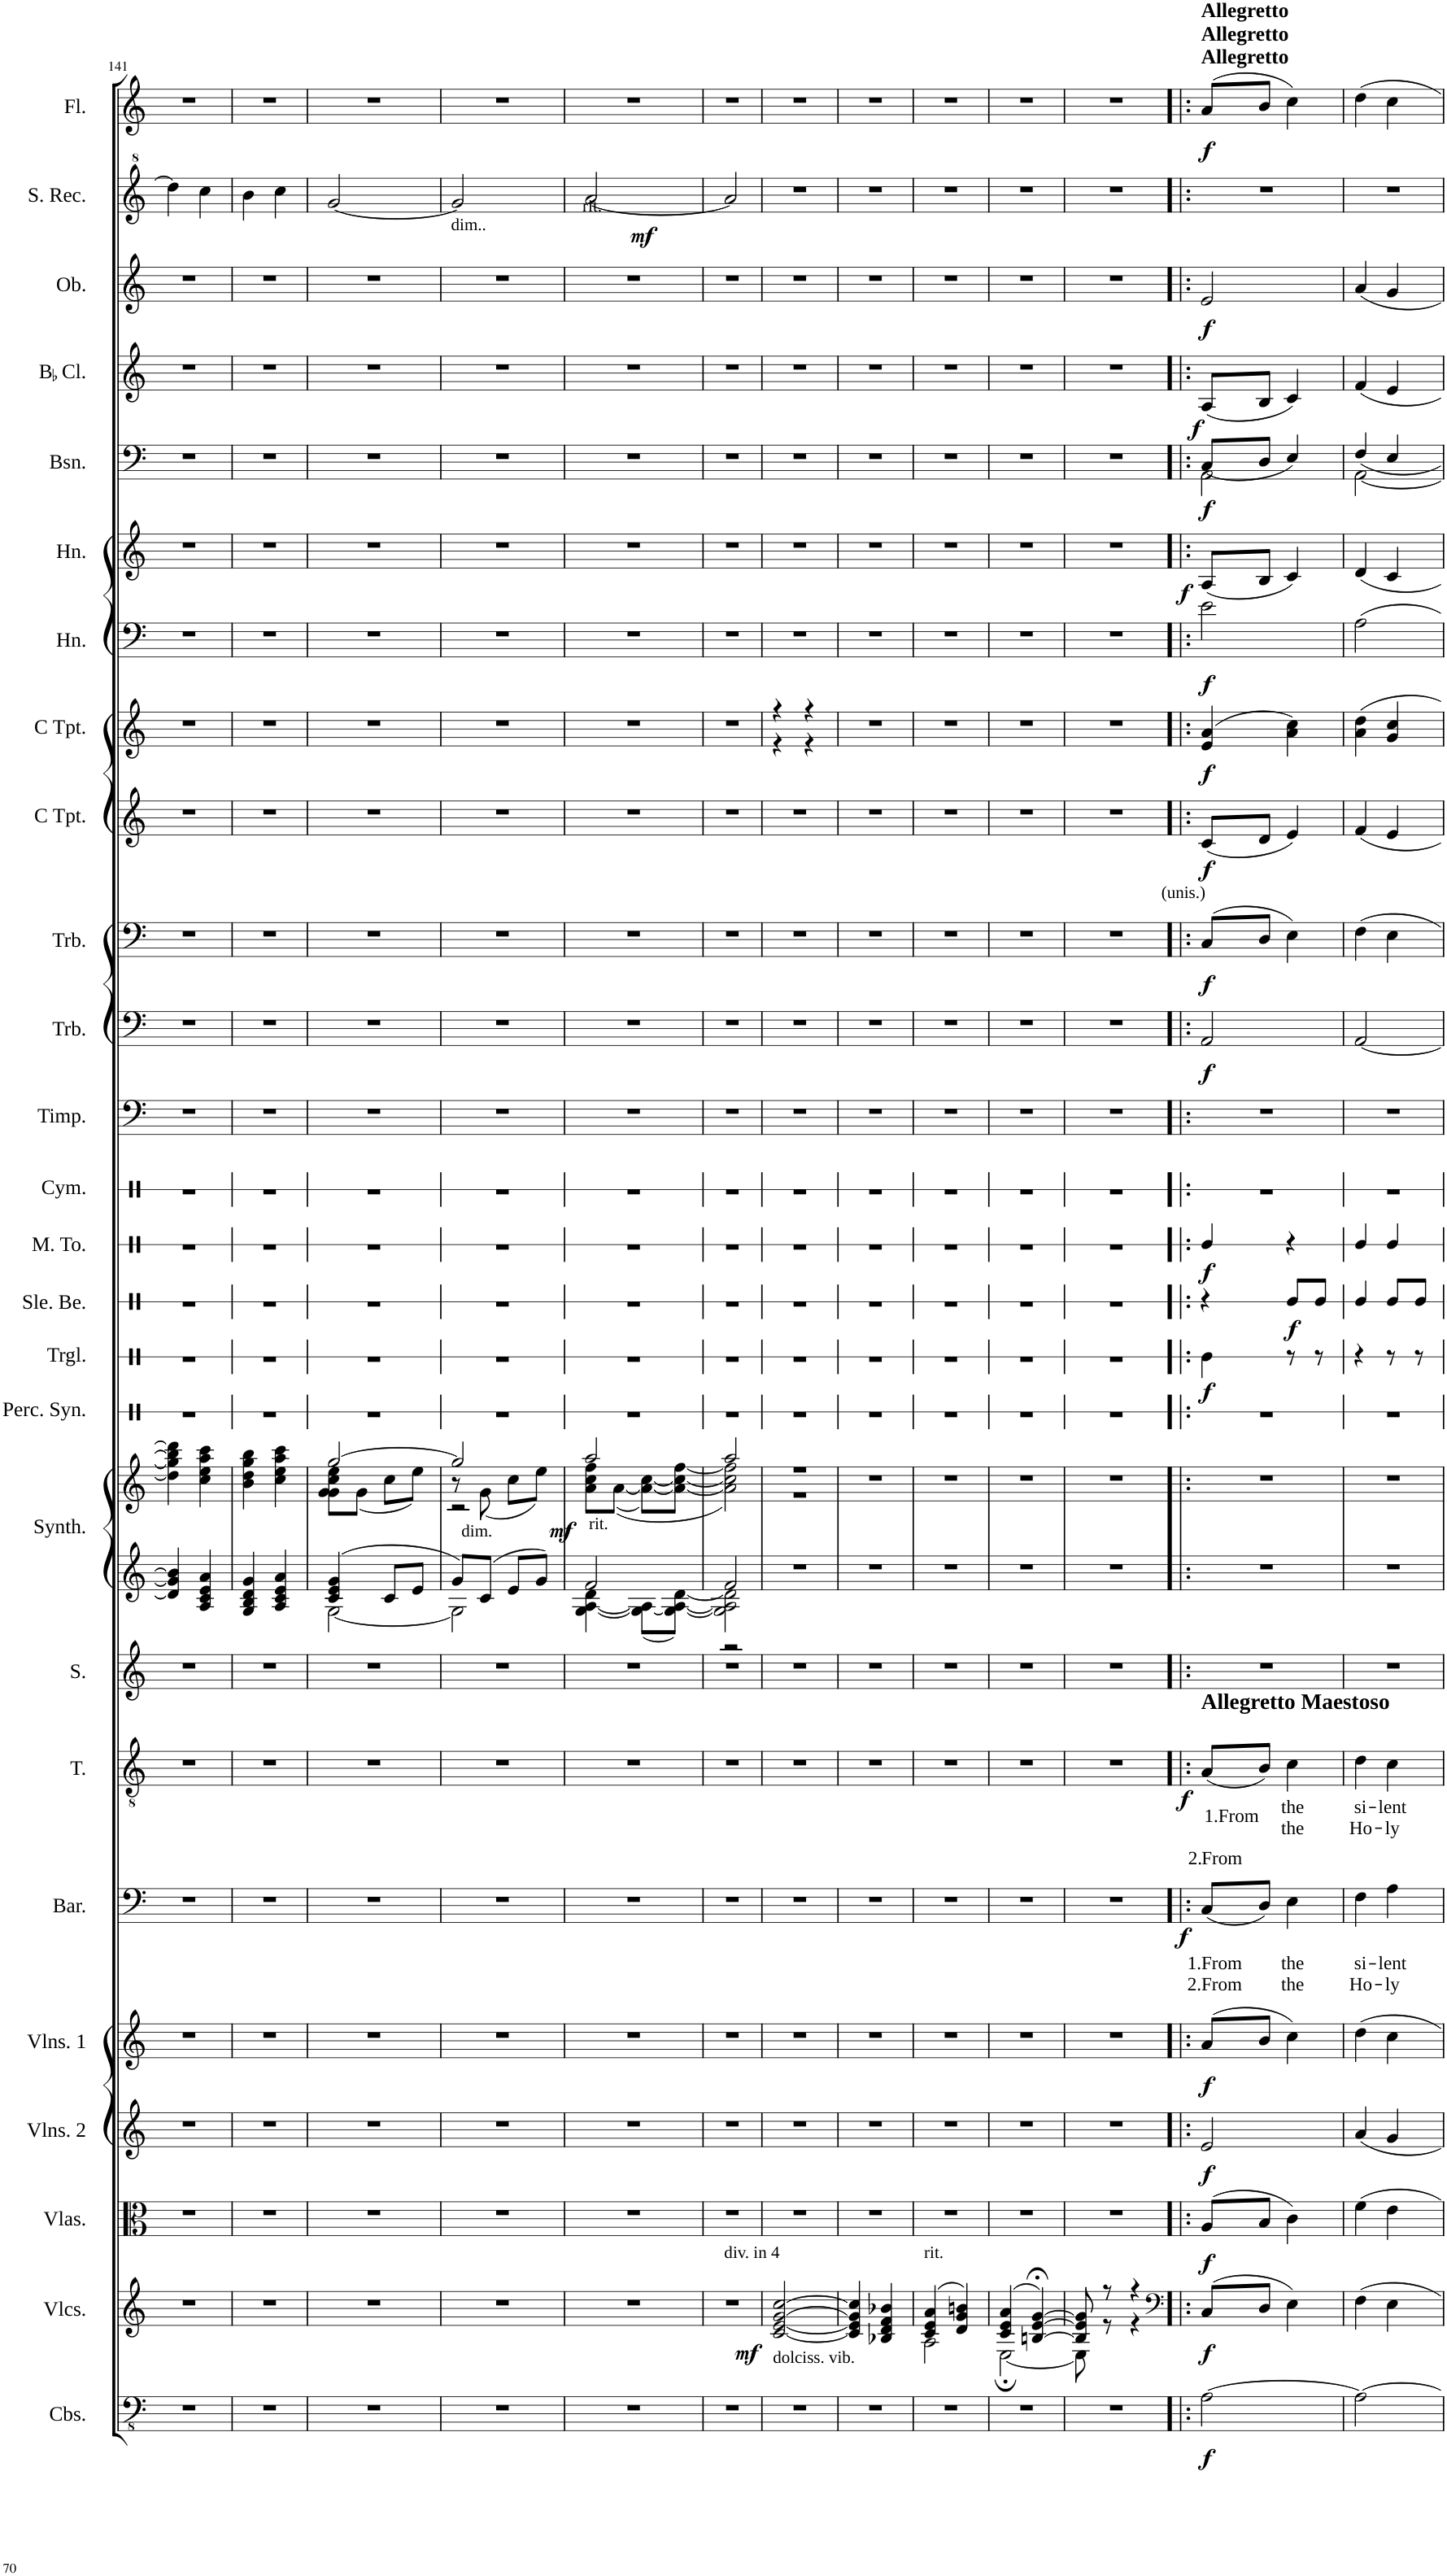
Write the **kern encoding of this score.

**kern	**dynam	**kern	**dynam	**kern	**dynam	**kern	**dynam	**kern	**dynam	**kern	**text	**text	**dynam	**kern	**text	**text	**dynam	**kern	**kern	**kern	**dynam	**kern	**kern	**dynam	**kern	**dynam	**kern	**dynam	**kern	**kern	**kern	**dynam	**kern	**dynam	**kern	**dynam	**kern	**dynam	**kern	**dynam	**kern	**dynam	**kern	**dynam	**kern	**dynam	**kern	**dynam	**kern	**dynam	**kern	**dynam
*part26	*part26	*part25	*part25	*part24	*part24	*part23	*part23	*part22	*part22	*part21	*part21	*part21	*part21	*part20	*part20	*part20	*part20	*part19	*part18	*part18	*part18	*part17	*part16	*part16	*part15	*part15	*part14	*part14	*part13	*part12	*part11	*part11	*part10	*part10	*part9	*part9	*part8	*part8	*part7	*part7	*part6	*part6	*part5	*part5	*part4	*part4	*part3	*part3	*part2	*part2	*part1	*part1
*staff27	*staff27	*staff26	*staff26	*staff25	*staff25	*staff24	*staff24	*staff23	*staff23	*staff22	*staff22	*staff22	*staff22	*staff21	*staff21	*staff21	*staff21	*staff20	*staff19	*staff18	*staff18/19	*staff17	*staff16	*staff16	*staff15	*staff15	*staff14	*staff14	*staff13	*staff12	*staff11	*staff11	*staff10	*staff10	*staff9	*staff9	*staff8	*staff8	*staff7	*staff7	*staff6	*staff6	*staff5	*staff5	*staff4	*staff4	*staff3	*staff3	*staff2	*staff2	*staff1	*staff1
*I"Contrabasses	*	*I"Violoncellos	*	*I"Violas	*	*I"Violins 2	*	*I"Violins 1	*	*I"Baritone	*	*	*	*I"Tenor	*	*	*	*I"Soprano	*I"Keyboard Synthesizer	*	*	*I"Percussion Synthesizer	*I"Triangle	*	*I"Sleigh Bells	*	*I"Mid Tom	*	*I"Cymbal	*I"Timpani	*I"Trombone	*	*I"Trombone	*	*I"C Trumpet	*	*I"C Trumpet	*	*I"Horn	*	*I"Horn	*	*I"Bassoon	*	*I"BaccidentalFlat Clarinet	*	*I"Oboe	*	*I"Soprano Recorder	*	*I"Flute	*
*I'Cbs.	*	*I'Vlcs.	*	*I'Vlas.	*	*I'Vlns. 2	*	*I'Vlns. 1	*	*I'Bar.	*	*	*	*I'T.	*	*	*	*I'S.	*I'Synth.	*	*	*I'Perc. Syn.	*I'Trgl.	*	*I'Sle. Be.	*	*I'M. To.	*	*I'Cym.	*I'Timp.	*I'Trb.	*	*I'Trb.	*	*I'C Tpt.	*	*I'C Tpt.	*	*I'Hn.	*	*I'Hn.	*	*I'Bsn.	*	*I'BaccidentalFlat Cl.	*	*I'Ob.	*	*I'S. Rec.	*	*I'Fl.	*
!!LO:PB:g=z
*clefFv4	*	*clefG2	*	*clefC3	*	*clefG2	*	*clefG2	*	*clefF4	*	*	*	*clefGv2	*	*	*	*clefG2	*clefG2	*clefG2	*	*clefX	*clefX	*	*clefX	*	*clefX	*	*clefX	*clefF4	*clefF4	*	*clefF4	*	*clefG2	*	*clefG2	*	*clefF4	*	*clefG2	*	*clefF4	*	*clefG2	*	*clefG2	*	*clefG^2	*	*clefG2	*
*	*	*	*	*	*	*	*	*	*	*	*	*	*	*	*	*	*	*	*	*	*	*	*	*	*	*	*	*	*	*	*	*	*	*	*	*	*	*	*ITrd4c7	*	*ITrd4c7	*	*	*	*ITrd1c2	*	*	*	*	*	*	*
*k[]	*	*k[]	*	*k[]	*	*k[]	*	*k[]	*	*k[]	*	*	*	*k[]	*	*	*	*k[]	*k[]	*k[]	*	*k[]	*k[]	*	*k[]	*	*k[]	*	*k[]	*k[]	*k[]	*	*k[]	*	*k[]	*	*k[]	*	*k[]	*	*k[]	*	*k[]	*	*k[]	*	*k[]	*	*k[]	*	*k[]	*
*M2/4	*	*M2/4	*	*M2/4	*	*M2/4	*	*M2/4	*	*M2/4	*	*	*	*M2/4	*	*	*	*M2/4	*M2/4	*M2/4	*	*M2/4	*M2/4	*	*M2/4	*	*M2/4	*	*M2/4	*M2/4	*M2/4	*	*M2/4	*	*M2/4	*	*M2/4	*	*M2/4	*	*M2/4	*	*M2/4	*	*M2/4	*	*M2/4	*	*M2/4	*	*M2/4	*
=141	=141	=141	=141	=141	=141	=141	=141	=141	=141	=141	=141	=141	=141	=141	=141	=141	=141	=141	=141	=141	=141	=141	=141	=141	=141	=141	=141	=141	=141	=141	=141	=141	=141	=141	=141	=141	=141	=141	=141	=141	=141	=141	=141	=141	=141	=141	=141	=141	=141	=141	=141	=141
2r	.	2r	.	2r	.	2r	.	2r	.	2r	.	.	.	2r	.	.	.	2r	4d/] 4g/] 4b/]	4dd\] 4gg\] 4bb\] 4ddd\]	.	2r	2r	.	2r	.	2r	.	2r	2r	2r	.	2r	.	2r	.	2r	.	2r	.	2r	.	2r	.	2r	.	2r	.	4ddd\]	.	2r	.
.	.	.	.	.	.	.	.	.	.	.	.	.	.	.	.	.	.	.	4A/ 4c/ 4e/ 4a/	4cc\ 4ee\ 4aa\ 4ccc\	.	.	.	.	.	.	.	.	.	.	.	.	.	.	.	.	.	.	.	.	.	.	.	.	.	.	.	.	4ccc\	.	.	.
=142	=142	=142	=142	=142	=142	=142	=142	=142	=142	=142	=142	=142	=142	=142	=142	=142	=142	=142	=142	=142	=142	=142	=142	=142	=142	=142	=142	=142	=142	=142	=142	=142	=142	=142	=142	=142	=142	=142	=142	=142	=142	=142	=142	=142	=142	=142	=142	=142	=142	=142	=142	=142
2r	.	2r	.	2r	.	2r	.	2r	.	2r	.	.	.	2r	.	.	.	2r	4G/ 4B/ 4d/ 4g/	4b\ 4dd\ 4gg\ 4bb\	.	2r	2r	.	2r	.	2r	.	2r	2r	2r	.	2r	.	2r	.	2r	.	2r	.	2r	.	2r	.	2r	.	2r	.	4bb\	.	2r	.
.	.	.	.	.	.	.	.	.	.	.	.	.	.	.	.	.	.	.	4A/ 4c/ 4e/ 4a/	4cc\ 4ee\ 4aa\ 4ccc\	.	.	.	.	.	.	.	.	.	.	.	.	.	.	.	.	.	.	.	.	.	.	.	.	.	.	.	.	4ccc\	.	.	.
=143	=143	=143	=143	=143	=143	=143	=143	=143	=143	=143	=143	=143	=143	=143	=143	=143	=143	=143	=143	=143	=143	=143	=143	=143	=143	=143	=143	=143	=143	=143	=143	=143	=143	=143	=143	=143	=143	=143	=143	=143	=143	=143	=143	=143	=143	=143	=143	=143	=143	=143	=143	=143
*	*	*	*	*	*	*	*	*	*	*	*	*	*	*	*	*	*	*	*^	*^	*	*	*	*	*	*	*	*	*	*	*	*	*	*	*	*	*	*	*	*	*	*	*	*	*	*	*	*	*	*	*	*
2r	.	2r	.	2r	.	2r	.	2r	.	2r	.	.	.	2r	.	.	.	2r	4c/ 4e/ 4g/	[2G\	[2gg/	8g\ 8g\ 8cc\ 8ee\L	.	2r	2r	.	2r	.	2r	.	2r	2r	2r	.	2r	.	2r	.	2r	.	2r	.	2r	.	2r	.	2r	.	2r	.	[2gg/	.	2r	.
.	.	.	.	.	.	.	.	.	.	.	.	.	.	.	.	.	.	.	.	.	.	(8g\J	.	.	.	.	.	.	.	.	.	.	.	.	.	.	.	.	.	.	.	.	.	.	.	.	.	.	.	.	.	.	.	.
.	.	.	.	.	.	.	.	.	.	.	.	.	.	.	.	.	.	.	8c/L	.	.	8cc\L	.	.	.	.	.	.	.	.	.	.	.	.	.	.	.	.	.	.	.	.	.	.	.	.	.	.	.	.	.	.	.	.
.	.	.	.	.	.	.	.	.	.	.	.	.	.	.	.	.	.	.	8e/J	.	.	8ee\J)	.	.	.	.	.	.	.	.	.	.	.	.	.	.	.	.	.	.	.	.	.	.	.	.	.	.	.	.	.	.	.	.
=144	=144	=144	=144	=144	=144	=144	=144	=144	=144	=144	=144	=144	=144	=144	=144	=144	=144	=144	=144	=144	=144	=144	=144	=144	=144	=144	=144	=144	=144	=144	=144	=144	=144	=144	=144	=144	=144	=144	=144	=144	=144	=144	=144	=144	=144	=144	=144	=144	=144	=144	=144	=144	=144	=144
*	*	*	*	*	*	*	*	*	*	*	*	*	*	*	*	*	*	*	*	*	*	*^	*	*	*	*	*	*	*	*	*	*	*	*	*	*	*	*	*	*	*	*	*	*	*	*	*	*	*	*	*	*	*	*
!	!	!	!	!	!	!	!	!	!	!	!	!	!	!	!	!	!	!	!	!	!	!	!	!	!	!	!	!	!	!	!	!	!	!	!	!	!	!	!	!	!	!	!	!	!	!	!	!	!	!	!	!LO:TX:b:t=dim..	!	!	!
2r	.	2r	.	2r	.	2r	.	2r	.	2r	.	.	.	2r	.	.	.	2r	8g/L	2G\]	2gg/]	8r	2r	.	2r	2r	.	2r	.	2r	.	2r	2r	2r	.	2r	.	2r	.	2r	.	2r	.	2r	.	2r	.	2r	.	2r	.	2gg/]	.	2r	.
!	!	!	!	!	!	!	!	!	!	!	!	!	!	!	!	!	!	!	!	!	!	!LO:TX:b:t=dim.	!	!	!	!	!	!	!	!	!	!	!	!	!	!	!	!	!	!	!	!	!	!	!	!	!	!	!	!	!	!	!	!	!
.	.	.	.	.	.	.	.	.	.	.	.	.	.	.	.	.	.	.	8c/J	.	.	(8g\	.	.	.	.	.	.	.	.	.	.	.	.	.	.	.	.	.	.	.	.	.	.	.	.	.	.	.	.	.	.	.	.	.
.	.	.	.	.	.	.	.	.	.	.	.	.	.	.	.	.	.	.	8e/L	.	.	8cc\L	.	.	.	.	.	.	.	.	.	.	.	.	.	.	.	.	.	.	.	.	.	.	.	.	.	.	.	.	.	.	.	.	.
.	.	.	.	.	.	.	.	.	.	.	.	.	.	.	.	.	.	.	8g/J	.	.	8ee\J)	.	.	.	.	.	.	.	.	.	.	.	.	.	.	.	.	.	.	.	.	.	.	.	.	.	.	.	.	.	.	.	.	.
*	*	*	*	*	*	*	*	*	*	*	*	*	*	*	*	*	*	*	*	*	*	*v	*v	*	*	*	*	*	*	*	*	*	*	*	*	*	*	*	*	*	*	*	*	*	*	*	*	*	*	*	*	*	*	*	*
=145	=145	=145	=145	=145	=145	=145	=145	=145	=145	=145	=145	=145	=145	=145	=145	=145	=145	=145	=145	=145	=145	=145	=145	=145	=145	=145	=145	=145	=145	=145	=145	=145	=145	=145	=145	=145	=145	=145	=145	=145	=145	=145	=145	=145	=145	=145	=145	=145	=145	=145	=145	=145	=145	=145
!	!	!	!	!	!	!	!	!	!	!	!	!	!	!	!	!	!	!	!	!	!	!	!	!	!	!	!	!	!	!	!	!	!	!	!	!	!	!	!	!	!	!	!	!	!	!	!	!	!	!	!LO:TX:a:t=rit.	!	!	!
!	!	!	!	!	!	!	!	!	!	!	!	!	!	!	!	!	!	!	!	!	!LO:TX:b:t=rit.	!	!	!	!	!	!	!	!	!	!	!	!	!	!	!	!	!	!	!	!	!	!	!	!	!	!	!	!	!	!	!	!	!
!	!	!	!	!	!	!	!	!	!	!	!	!	!	!	!	!	!	!	!	!	!	!	!LO:DY:b	!	!	!	!	!	!	!	!	!	!	!	!	!	!	!	!	!	!	!	!	!	!	!	!	!	!	!	!	!	!	!
2r	.	2r	.	2r	.	2r	.	2r	.	2r	.	.	.	2r	.	.	.	2r	2f/	[4G\ [4A\ 4d\	2aa/	8a\ 8cc\ 8ff\L	mf	2r	2r	.	2r	.	2r	.	2r	2r	2r	.	2r	.	2r	.	2r	.	2r	.	2r	.	2r	.	2r	.	2r	.	[2aa/	.	2r	.
.	.	.	.	.	.	.	.	.	.	.	.	.	.	.	.	.	.	.	.	.	.	(([8a\J	.	.	.	.	.	.	.	.	.	.	.	.	.	.	.	.	.	.	.	.	.	.	.	.	.	.	.	.	.	.	.	.
.	.	.	.	.	.	.	.	.	.	.	.	.	.	.	.	.	.	.	.	8G\_ 8A\]L	.	8a\_ [8cc\L)	.	.	.	.	.	.	.	.	.	.	.	.	.	.	.	.	.	.	.	.	.	.	.	.	.	.	.	.	.	.	.	.
.	.	.	.	.	.	.	.	.	.	.	.	.	.	.	.	.	.	.	.	8G\_ [8A\ [8d\J	.	8a\_ 8cc\_ [8ff\J	.	.	.	.	.	.	.	.	.	.	.	.	.	.	.	.	.	.	.	.	.	.	.	.	.	.	.	.	.	.	.	.
=146	=146	=146	=146	=146	=146	=146	=146	=146	=146	=146	=146	=146	=146	=146	=146	=146	=146	=146	=146	=146	=146	=146	=146	=146	=146	=146	=146	=146	=146	=146	=146	=146	=146	=146	=146	=146	=146	=146	=146	=146	=146	=146	=146	=146	=146	=146	=146	=146	=146	=146	=146	=146	=146	=146
*	*	*	*	*	*	*	*	*	*	*	*	*	*	*	*	*	*	*	*	*^	*	*	*	*	*	*	*	*	*	*	*	*	*	*	*	*	*	*	*	*	*	*	*	*	*	*	*	*	*	*	*	*	*	*
!	!	!LO:TX:a:t=div. in 4	!	!	!	!	!	!	!	!	!	!	!	!	!	!	!	!	!	!	!	!	!	!	!	!	!	!	!	!	!	!	!	!	!	!	!	!	!	!	!	!	!	!	!	!	!	!	!	!	!	!	!	!	!
!	!	!	!	!	!	!	!	!	!	!	!	!	!	!	!	!	!	!	!	!	!	!	!	!	!	!	!	!	!	!	!	!	!	!	!	!	!	!	!	!	!	!	!	!	!	!	!	!	!	!	!	!	!LO:DY:b	!	!
2r	.	2r	.	2r	.	2r	.	2r	.	2r	.	.	.	2r	.	.	.	2r	2f/	2G\] 2A\] 2d\]	2r	2aa/	2a\] 2cc\] 2ff\])	.	2r	2r	.	2r	.	2r	.	2r	2r	2r	.	2r	.	2r	.	2r	.	2r	.	2r	.	2r	.	2r	.	2r	.	2aa/]	mf	2r	.
=147	=147	=147	=147	=147	=147	=147	=147	=147	=147	=147	=147	=147	=147	=147	=147	=147	=147	=147	=147	=147	=147	=147	=147	=147	=147	=147	=147	=147	=147	=147	=147	=147	=147	=147	=147	=147	=147	=147	=147	=147	=147	=147	=147	=147	=147	=147	=147	=147	=147	=147	=147	=147	=147	=147	=147
*	*	*	*	*	*	*	*	*	*	*	*	*	*	*	*	*	*	*	*	*	*	*	*	*	*	*	*	*	*	*	*	*	*	*	*	*	*	*	*	*^	*	*	*	*	*	*	*	*	*	*	*	*	*	*	*
!LO:TX:a:t=dolciss. vib.	!	!	!	!	!	!	!	!	!	!	!	!	!	!	!	!	!	!	!	!	!	!	!	!	!	!	!	!	!	!	!	!	!	!	!	!	!	!	!	!	!	!	!	!	!	!	!	!	!	!	!	!	!	!	!	!
!	!	!	!LO:DY:b	!	!	!	!	!	!	!	!	!	!	!	!	!	!	!	!	!	!	!	!	!	!	!	!	!	!	!	!	!	!	!	!	!	!	!	!	!	!	!	!	!	!	!	!	!	!	!	!	!	!	!	!	!
*	*	*	*	*	*	*	*	*	*	*	*	*	*	*	*	*	*	*	*v	*v	*v	*	*	*	*	*	*	*	*	*	*	*	*	*	*	*	*	*	*	*	*	*	*	*	*	*	*	*	*	*	*	*	*	*	*	*
2r	.	[2c/ [2e/ [2g/ [2cc/	mf	2r	.	2r	.	2r	.	2r	.	.	.	2r	.	.	.	2r	2r	2r	2r	.	2r	2r	.	2r	.	2r	.	2r	2r	2r	.	2r	.	2r	.	4r	4r	.	2r	.	2r	.	2r	.	2r	.	2r	.	2r	.	2r	.
.	.	.	.	.	.	.	.	.	.	.	.	.	.	.	.	.	.	.	.	.	.	.	.	.	.	.	.	.	.	.	.	.	.	.	.	.	.	4r	4r	.	.	.	.	.	.	.	.	.	.	.	.	.	.	.
*	*	*	*	*	*	*	*	*	*	*	*	*	*	*	*	*	*	*	*	*v	*v	*	*	*	*	*	*	*	*	*	*	*	*	*	*	*	*	*v	*v	*	*	*	*	*	*	*	*	*	*	*	*	*	*	*
=148	=148	=148	=148	=148	=148	=148	=148	=148	=148	=148	=148	=148	=148	=148	=148	=148	=148	=148	=148	=148	=148	=148	=148	=148	=148	=148	=148	=148	=148	=148	=148	=148	=148	=148	=148	=148	=148	=148	=148	=148	=148	=148	=148	=148	=148	=148	=148	=148	=148	=148	=148	=148
2r	.	4c/] 4e/] 4g/] 4cc/]	.	2r	.	2r	.	2r	.	2r	.	.	.	2r	.	.	.	2r	2r	2r	.	2r	2r	.	2r	.	2r	.	2r	2r	2r	.	2r	.	2r	.	2r	.	2r	.	2r	.	2r	.	2r	.	2r	.	2r	.	2r	.
.	.	4B-X/ 4d/ 4f/ 4b-X/	.	.	.	.	.	.	.	.	.	.	.	.	.	.	.	.	.	.	.	.	.	.	.	.	.	.	.	.	.	.	.	.	.	.	.	.	.	.	.	.	.	.	.	.	.	.	.	.	.	.
=149	=149	=149	=149	=149	=149	=149	=149	=149	=149	=149	=149	=149	=149	=149	=149	=149	=149	=149	=149	=149	=149	=149	=149	=149	=149	=149	=149	=149	=149	=149	=149	=149	=149	=149	=149	=149	=149	=149	=149	=149	=149	=149	=149	=149	=149	=149	=149	=149	=149	=149	=149	=149
*	*	*^	*	*	*	*	*	*	*	*	*	*	*	*	*	*	*	*	*	*	*	*	*	*	*	*	*	*	*	*	*	*	*	*	*	*	*	*	*	*	*	*	*	*	*	*	*	*	*	*	*	*
!	!	!LO:TX:a:t=rit.	!	!	!	!	!	!	!	!	!	!	!	!	!	!	!	!	!	!	!	!	!	!	!	!	!	!	!	!	!	!	!	!	!	!	!	!	!	!	!	!	!	!	!	!	!	!	!	!	!	!	!
2r	.	(4c/ 4e/ 4a/	2A\	.	2r	.	2r	.	2r	.	2r	.	.	.	2r	.	.	.	2r	2r	2r	.	2r	2r	.	2r	.	2r	.	2r	2r	2r	.	2r	.	2r	.	2r	.	2r	.	2r	.	2r	.	2r	.	2r	.	2r	.	2r	.
.	.	4d/ 4g/ 4bn/)	.	.	.	.	.	.	.	.	.	.	.	.	.	.	.	.	.	.	.	.	.	.	.	.	.	.	.	.	.	.	.	.	.	.	.	.	.	.	.	.	.	.	.	.	.	.	.	.	.	.	.
=150	=150	=150	=150	=150	=150	=150	=150	=150	=150	=150	=150	=150	=150	=150	=150	=150	=150	=150	=150	=150	=150	=150	=150	=150	=150	=150	=150	=150	=150	=150	=150	=150	=150	=150	=150	=150	=150	=150	=150	=150	=150	=150	=150	=150	=150	=150	=150	=150	=150	=150	=150	=150	=150
2r	.	(4c/ 4e/ 4a/	[2E;\	.	2r	.	2r	.	2r	.	2r	.	.	.	2r	.	.	.	2r	2r	2r	.	2r	2r	.	2r	.	2r	.	2r	2r	2r	.	2r	.	2r	.	2r	.	2r	.	2r	.	2r	.	2r	.	2r	.	2r	.	2r	.
.	.	[4Bn/;< [4e/;< [4g/;<)	.	.	.	.	.	.	.	.	.	.	.	.	.	.	.	.	.	.	.	.	.	.	.	.	.	.	.	.	.	.	.	.	.	.	.	.	.	.	.	.	.	.	.	.	.	.	.	.	.	.	.
=151	=151	=151	=151	=151	=151	=151	=151	=151	=151	=151	=151	=151	=151	=151	=151	=151	=151	=151	=151	=151	=151	=151	=151	=151	=151	=151	=151	=151	=151	=151	=151	=151	=151	=151	=151	=151	=151	=151	=151	=151	=151	=151	=151	=151	=151	=151	=151	=151	=151	=151	=151	=151	=151
2r	.	8B/] 8e/] 8g/]	8E\]	.	2r	.	2r	.	2r	.	2r	.	.	.	2r	.	.	.	2r	2r	2r	.	2r	2r	.	2r	.	2r	.	2r	2r	2r	.	2r	.	2r	.	2r	.	2r	.	2r	.	2r	.	2r	.	2r	.	2r	.	2r	.
.	.	8r	8r	.	.	.	.	.	.	.	.	.	.	.	.	.	.	.	.	.	.	.	.	.	.	.	.	.	.	.	.	.	.	.	.	.	.	.	.	.	.	.	.	.	.	.	.	.	.	.	.	.	.
.	.	4r	4r	.	.	.	.	.	.	.	.	.	.	.	.	.	.	.	.	.	.	.	.	.	.	.	.	.	.	.	.	.	.	.	.	.	.	.	.	.	.	.	.	.	.	.	.	.	.	.	.	.	.
*	*	*v	*v	*	*	*	*	*	*	*	*	*	*	*	*	*	*	*	*	*	*	*	*	*	*	*	*	*	*	*	*	*	*	*	*	*	*	*	*	*	*	*	*	*	*	*	*	*	*	*	*	*	*
=152!|:	=152!|:	=152!|:	=152!|:	=152!|:	=152!|:	=152!|:	=152!|:	=152!|:	=152!|:	=152!|:	=152!|:	=152!|:	=152!|:	=152!|:	=152!|:	=152!|:	=152!|:	=152!|:	=152!|:	=152!|:	=152!|:	=152!|:	=152!|:	=152!|:	=152!|:	=152!|:	=152!|:	=152!|:	=152!|:	=152!|:	=152!|:	=152!|:	=152!|:	=152!|:	=152!|:	=152!|:	=152!|:	=152!|:	=152!|:	=152!|:	=152!|:	=152!|:	=152!|:	=152!|:	=152!|:	=152!|:	=152!|:	=152!|:	=152!|:	=152!|:	=152!|:	=152!|:
*	*	*clefF4	*	*	*	*	*	*	*	*	*	*	*	*	*	*	*	*	*	*	*	*	*	*	*	*	*	*	*	*	*	*	*	*	*	*	*	*	*	*	*	*	*	*	*	*	*	*	*	*	*	*
*	*	*^	*	*	*	*	*	*	*	*	*	*	*	*	*	*	*	*	*	*	*	*	*	*	*	*	*	*	*	*	*	*	*	*	*	*	*	*	*	*	*	*	*	*	*	*	*	*	*	*	*	*
!	!	!	!	!	!	!	!	!	!	!	!	!	!	!	!	!	!	!	!	!	!	!	!	!	!	!	!	!	!	!	!	!	!	!	!	!	!	!	!	!	!	!	!	!	!	!	!	!	!	!	!	!LO:TX:a:B:t=Allegretto	!
!	!	!	!	!	!	!	!	!	!	!	!	!	!	!	!	!	!	!	!	!	!	!	!	!	!	!	!	!	!	!	!	!	!	!	!	!	!	!	!	!	!	!	!	!	!	!	!	!	!	!	!	!LO:TX:a:B:t=Allegretto	!
!	!	!	!	!	!	!	!	!	!	!	!	!	!	!	!	!	!	!	!	!	!	!	!	!	!	!	!	!	!	!	!	!	!	!	!	!	!	!	!	!	!	!	!	!	!	!	!	!	!	!	!	!LO:TX:a:B:t=Allegretto	!
!	!	!	!	!	!	!	!	!	!	!	!	!	!	!	!	!	!	!	!	!	!	!	!	!	!	!	!	!	!	!	!	!	!	!LO:TX:a:t=(unis.)	!	!	!	!	!	!	!	!	!	!	!	!	!	!	!	!	!	!	!
!	!	!	!	!	!	!	!	!	!	!	!	!	!	!	!LO:TX:a:B:t=Allegretto Maestoso	!	!	!	!	!	!	!	!	!	!	!	!	!	!	!	!	!	!	!	!	!	!	!	!	!	!	!	!	!	!	!	!	!	!	!	!	!	!
!	!LO:DY:b	!	!	!LO:DY:b	!	!LO:DY:b	!	!LO:DY:b	!	!LO:DY:b	!	!LO:LY:b	!LO:LY:b	!LO:DY:b	!	!LO:LY:b	!LO:LY:b	!LO:DY:b	!	!	!	!	!	!	!LO:DY:b	!	!	!	!LO:DY:b	!	!	!	!LO:DY:b	!	!LO:DY:b	!	!LO:DY:b	!	!LO:DY:b	!	!LO:DY:b	!	!LO:DY:b	!	!LO:DY:b	!	!LO:DY:b	!	!LO:DY:b	!	!	!	!LO:DY:b
*	*	*v	*v	*	*	*	*	*	*	*	*	*	*	*	*	*	*	*	*	*	*	*	*	*	*	*	*	*	*	*	*	*	*	*	*	*	*	*	*	*	*	*	*	*^	*	*	*	*	*	*	*	*	*
[2AA\	f	(8C/L	f	(8A/L	f	2e/	f	(8a/L	f	(8C/L	1.From	2.From	f	(8A/L	1.From	2.	f	2r	2r	2r	.	2r	4Re\	f	4r	.	4Re/	f	2r	2r	2AA/	f	(8C/L	f	(8c/L	f	(4e/ 4a/	f	2e\	f	(8A/L	f	2AA\	(8C/L	f	(8A/L	f	2e/	f	2r	.	(8a/L	f
!	!	!	!	!	!	!	!	!	!	!	!	!	!	!	!	!LO:LY:b	!	!	!	!	!	!	!	!	!	!	!	!	!	!	!	!	!	!	!	!	!	!	!	!	!	!	!	!	!	!	!	!	!	!	!	!	!
.	.	8D/J	.	8B/J	.	.	.	8b/J	.	8D/J)	.	.	.	8B/J)	.	From	.	.	.	.	.	.	.	.	.	.	.	.	.	.	.	.	8D/J	.	8d/J	.	.	.	.	.	8B/J	.	.	8D/J	.	8B/J	.	.	.	.	.	8b/J	.
!	!	!	!	!	!	!	!	!	!	!	!LO:LY:b	!LO:LY:b	!	!	!LO:LY:b	!LO:LY:b	!	!	!	!	!	!	!	!	!	!LO:DY:b	!	!	!	!	!	!	!	!	!	!	!	!	!	!	!	!	!	!	!	!	!	!	!	!	!	!	!
.	.	4E\)	.	4c\)	.	.	.	4cc\)	.	4E\	the	the	.	4c\	the	the	.	.	.	.	.	.	8r	.	8Re/L	f	4r	.	.	.	.	.	4E\)	.	4e/)	.	4a\ 4cc\)	.	.	.	4c/)	.	.	4E/)	.	4c/)	.	.	.	.	.	4cc\)	.
.	.	.	.	.	.	.	.	.	.	.	.	.	.	.	.	.	.	.	.	.	.	.	8r	.	8Re/J	.	.	.	.	.	.	.	.	.	.	.	.	.	.	.	.	.	.	.	.	.	.	.	.	.	.	.	.
=153	=153	=153	=153	=153	=153	=153	=153	=153	=153	=153	=153	=153	=153	=153	=153	=153	=153	=153	=153	=153	=153	=153	=153	=153	=153	=153	=153	=153	=153	=153	=153	=153	=153	=153	=153	=153	=153	=153	=153	=153	=153	=153	=153	=153	=153	=153	=153	=153	=153	=153	=153	=153	=153
!	!	!	!	!	!	!	!	!	!	!	!LO:LY:b	!LO:LY:b	!	!	!LO:LY:b	!LO:LY:b	!	!	!	!	!	!	!	!	!	!	!	!	!	!	!	!	!	!	!	!	!	!	!	!	!	!	!	!	!	!	!	!	!	!	!	!	!
2AA\_	.	4F\	.	4f\	.	4a/	.	4dd\	.	4F\	si-	Ho-	.	4d\	si-	Ho-	.	2r	2r	2r	.	2r	4r	.	4Re/	.	4Re/	.	2r	2r	[2AA/	.	4F\	.	4f/	.	4a\ 4dd\	.	2A\	.	4d/	.	[2AA\	4F/	.	4f/	.	4a/	.	2r	.	4dd\	.
!	!	!	!	!	!	!	!	!	!	!	!LO:LY:b	!LO:LY:b	!	!	!LO:LY:b	!LO:LY:b	!	!	!	!	!	!	!	!	!	!	!	!	!	!	!	!	!	!	!	!	!	!	!	!	!	!	!	!	!	!	!	!	!	!	!	!	!
.	.	4E\	.	4e\	.	4g/	.	4cc\	.	4A\	-lent	-ly	.	4c\	-lent	-ly	.	.	.	.	.	.	8r	.	8Re/L	.	4Re/	.	.	.	.	.	4E\	.	4e/	.	4g/ 4cc/	.	.	.	4c/	.	.	4E/	.	4e/	.	4g/	.	.	.	4cc\	.
.	.	.	.	.	.	.	.	.	.	.	.	.	.	.	.	.	.	.	.	.	.	.	8r	.	8Re/J	.	.	.	.	.	.	.	.	.	.	.	.	.	.	.	.	.	.	.	.	.	.	.	.	.	.	.	.
*	*	*	*	*	*	*	*	*	*	*	*	*	*	*	*	*	*	*	*	*	*	*	*	*	*	*	*	*	*	*	*	*	*	*	*	*	*	*	*	*	*	*	*v	*v	*	*	*	*	*	*	*	*	*
=	=	=	=	=	=	=	=	=	=	=	=	=	=	=	=	=	=	=	=	=	=	=	=	=	=	=	=	=	=	=	=	=	=	=	=	=	=	=	=	=	=	=	=	=	=	=	=	=	=	=	=	=
*-	*-	*-	*-	*-	*-	*-	*-	*-	*-	*-	*-	*-	*-	*-	*-	*-	*-	*-	*-	*-	*-	*-	*-	*-	*-	*-	*-	*-	*-	*-	*-	*-	*-	*-	*-	*-	*-	*-	*-	*-	*-	*-	*-	*-	*-	*-	*-	*-	*-	*-	*-	*-
